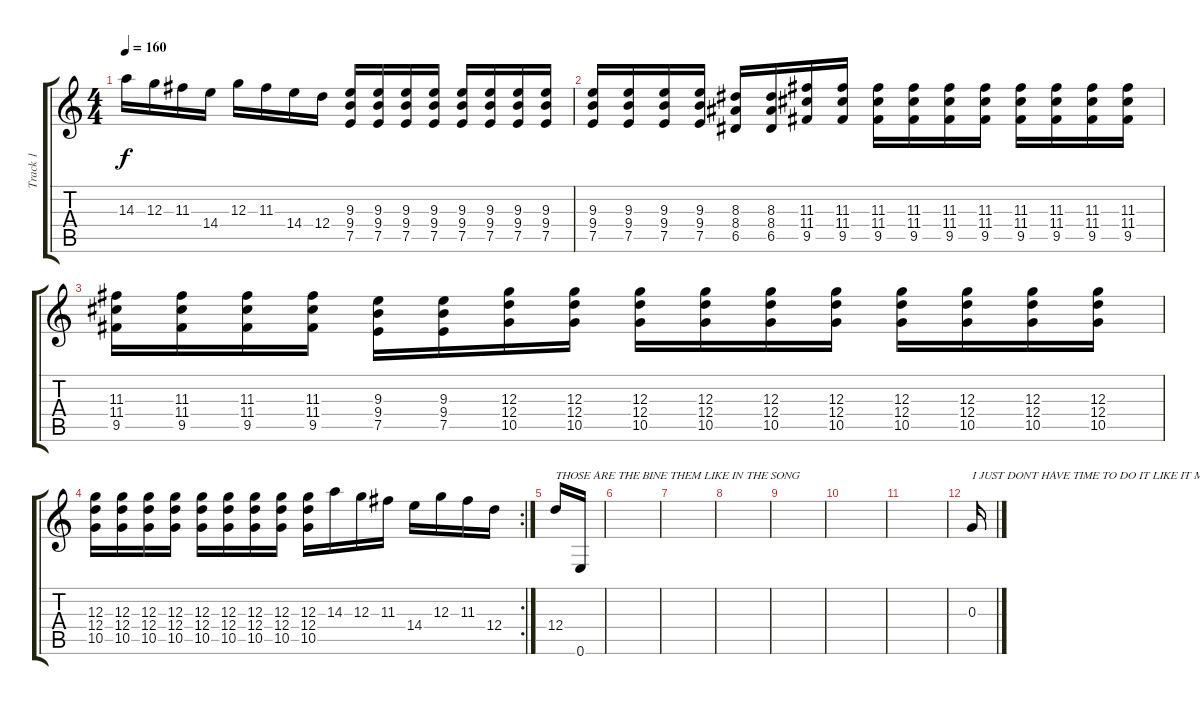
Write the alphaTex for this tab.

\track ("Track 1" "Track 1") {instrument distortionguitar}
\staff {score tabs}
\tuning (E4 B3 G3 D3 A2 E2) {hide}
\ts (4 4)
\tempo 160
\clef g2
\ks c
14.3.16{dy f} 12.3.16 11.3.16 14.4.16 12.3.16 11.3.16 14.4.16 12.4.16 (9.3 9.4 7.5).16 (9.3 9.4 7.5).16 (9.3 9.4 7.5).16 (9.3 9.4 7.5).16 (9.3 9.4 7.5).16 (9.3 9.4 7.5).16 (9.3 9.4 7.5).16 (9.3 9.4 7.5).16 |
(9.3 9.4 7.5).16 (9.3 9.4 7.5).16 (9.3 9.4 7.5).16 (9.3 9.4 7.5).16 (8.3 8.4 6.5).16 (8.3 8.4 6.5).16 (11.3 11.4 9.5).16 (11.3 11.4 9.5).16 (11.3 11.4 9.5).16 (11.3 11.4 9.5).16 (11.3 11.4 9.5).16 (11.3 11.4 9.5).16 (11.3 11.4 9.5).16 (11.3 11.4 9.5).16 (11.3 11.4 9.5).16 (11.3 11.4 9.5).16 |
(11.3 11.4 9.5).16 (11.3 11.4 9.5).16 (11.3 11.4 9.5).16 (11.3 11.4 9.5).16 (9.3 9.4 7.5).16 (9.3 9.4 7.5).16 (12.3 12.4 10.5).16 (12.3 12.4 10.5).16 (12.3 12.4 10.5).16 (12.3 12.4 10.5).16 (12.3 12.4 10.5).16 (12.3 12.4 10.5).16 (12.3 12.4 10.5).16 (12.3 12.4 10.5).16 (12.3 12.4 10.5).16 (12.3 12.4 10.5).16 |
\rc 2
(12.3 12.4 10.5).16 (12.3 12.4 10.5).16 (12.3 12.4 10.5).16 (12.3 12.4 10.5).16 (12.3 12.4 10.5).16 (12.3 12.4 10.5).16 (12.3 12.4 10.5).16 (12.3 12.4 10.5).16 (12.3 12.4 10.5).16 14.3.16 12.3.16 11.3.16 14.4.16 12.3.16 11.3.16 12.4.16 |
12.4.16{txt "THOSE ARE THE BINE THEM LIKE IN THE SONG"} 0.6.16 |
|
|
|
|
|
|
0.3.16{txt "I JUST DONT HAVE TIME TO DO IT LIKE IT MUST BE "}
